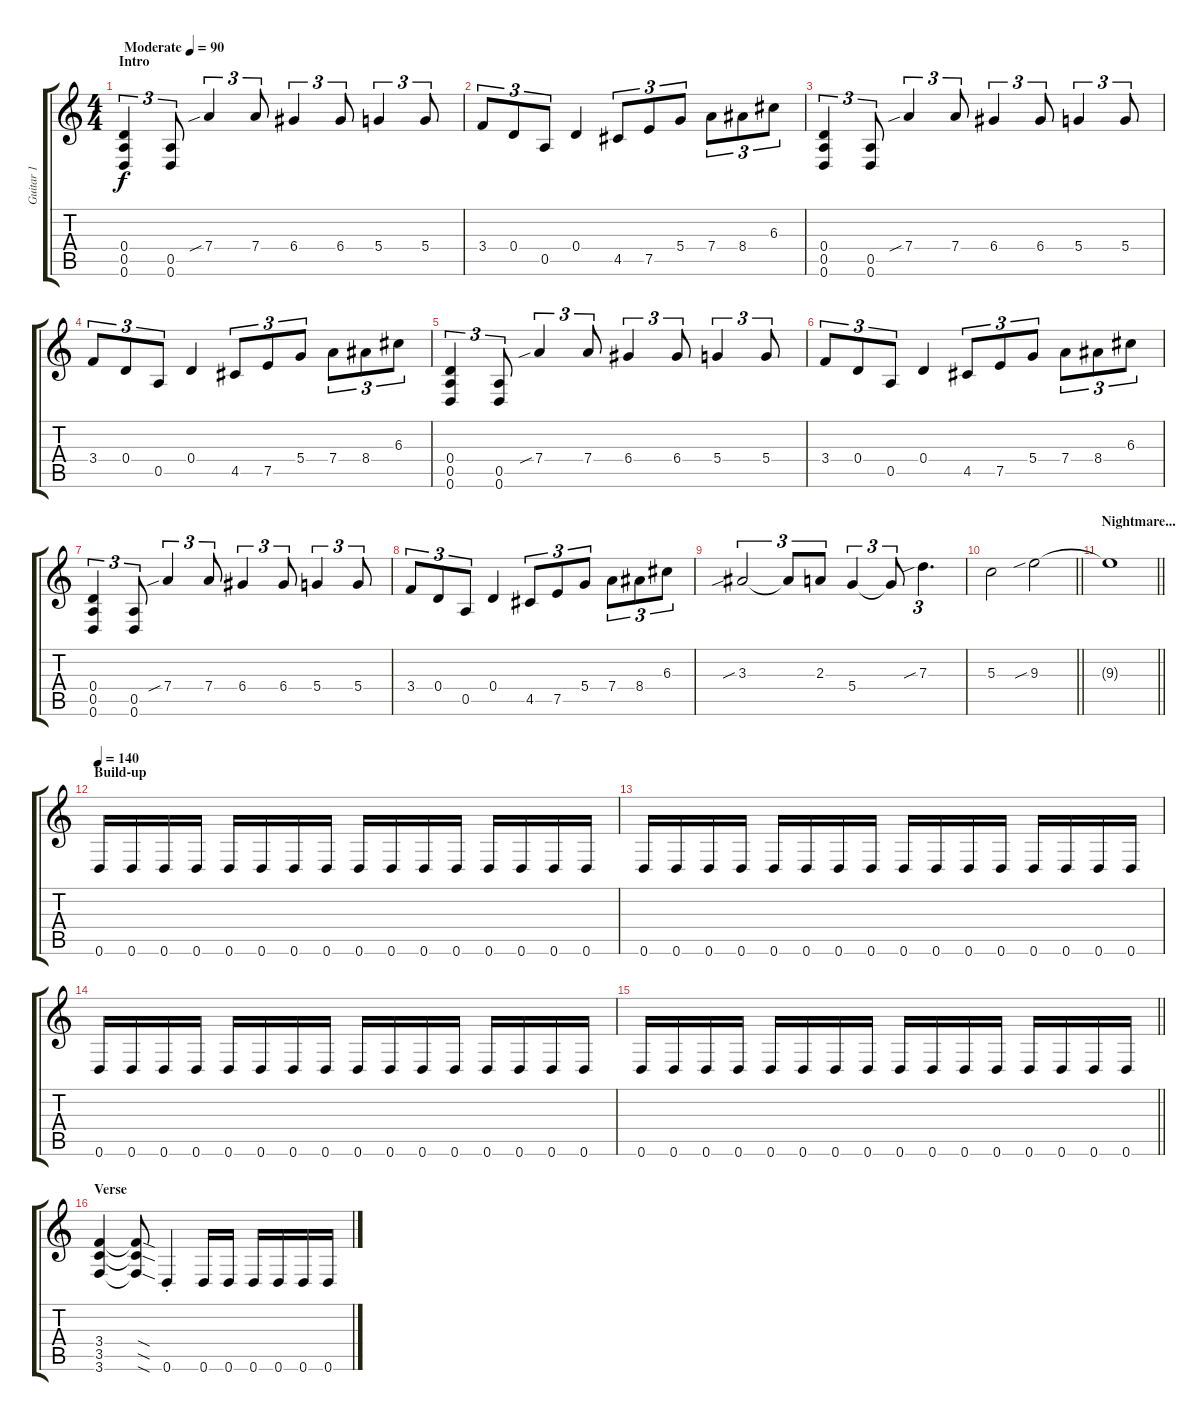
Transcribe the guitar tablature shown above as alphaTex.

\track ("Guitar 1" "Guitar 1") {instrument distortionguitar}
\staff {score tabs}
\tuning (E4 B3 G3 D3 A2 D2) {hide}
\ts (4 4)
\section ("" "Intro")
\tempo (90 "Moderate")
\clef g2
\ks c
(0.4 0.5 0.6).4{tu (3 2) dy f instrument distortionguitar} (0.5 0.6).8{tu (3 2)} 7.4{sib}.4{tu (3 2)} 7.4.8{tu (3 2)} 6.4.4{tu (3 2)} 6.4.8{tu (3 2)} 5.4.4{tu (3 2)} 5.4.8{tu (3 2)} |
3.4.8{tu (3 2)} 0.4.8{tu (3 2)} 0.5.8{tu (3 2)} 0.4.4 4.5.8{tu (3 2)} 7.5.8{tu (3 2)} 5.4.8{tu (3 2)} 7.4.8{tu (3 2)} 8.4.8{tu (3 2)} 6.3.8{tu (3 2)} |
(0.4 0.5 0.6).4{tu (3 2)} (0.5 0.6).8{tu (3 2)} 7.4{sib}.4{tu (3 2)} 7.4.8{tu (3 2)} 6.4.4{tu (3 2)} 6.4.8{tu (3 2)} 5.4.4{tu (3 2)} 5.4.8{tu (3 2)} |
3.4.8{tu (3 2)} 0.4.8{tu (3 2)} 0.5.8{tu (3 2)} 0.4.4 4.5.8{tu (3 2)} 7.5.8{tu (3 2)} 5.4.8{tu (3 2)} 7.4.8{tu (3 2)} 8.4.8{tu (3 2)} 6.3.8{tu (3 2)} |
(0.4 0.5 0.6).4{tu (3 2)} (0.5 0.6).8{tu (3 2)} 7.4{sib}.4{tu (3 2)} 7.4.8{tu (3 2)} 6.4.4{tu (3 2)} 6.4.8{tu (3 2)} 5.4.4{tu (3 2)} 5.4.8{tu (3 2)} |
3.4.8{tu (3 2)} 0.4.8{tu (3 2)} 0.5.8{tu (3 2)} 0.4.4 4.5.8{tu (3 2)} 7.5.8{tu (3 2)} 5.4.8{tu (3 2)} 7.4.8{tu (3 2)} 8.4.8{tu (3 2)} 6.3.8{tu (3 2)} |
(0.4 0.5 0.6).4{tu (3 2)} (0.5 0.6).8{tu (3 2)} 7.4{sib}.4{tu (3 2)} 7.4.8{tu (3 2)} 6.4.4{tu (3 2)} 6.4.8{tu (3 2)} 5.4.4{tu (3 2)} 5.4.8{tu (3 2)} |
3.4.8{tu (3 2)} 0.4.8{tu (3 2)} 0.5.8{tu (3 2)} 0.4.4 4.5.8{tu (3 2)} 7.5.8{tu (3 2)} 5.4.8{tu (3 2)} 7.4.8{tu (3 2)} 8.4.8{tu (3 2)} 6.3.8{tu (3 2)} |
3.3{sib}.2{tu (3 2)} 3.3{t}.8{tu (3 2)} 2.3.8{tu (3 2)} 5.4.4{tu (3 2)} 5.4{t}.8{tu (3 2)} 7.3{sib}.4{d tu (3 2)} |
\barLineRight lightlight
5.3.2 9.3{sib}.2 |
\section ("" "Nightmare...")
\barLineRight lightlight
9.3{t}.1 |
\section ("" "Build-up")
\tempo 140
0.6.16 0.6.16 0.6.16 0.6.16 0.6.16 0.6.16 0.6.16 0.6.16 0.6.16 0.6.16 0.6.16 0.6.16 0.6.16 0.6.16 0.6.16 0.6.16 |
0.6.16 0.6.16 0.6.16 0.6.16 0.6.16 0.6.16 0.6.16 0.6.16 0.6.16 0.6.16 0.6.16 0.6.16 0.6.16 0.6.16 0.6.16 0.6.16 |
0.6.16 0.6.16 0.6.16 0.6.16 0.6.16 0.6.16 0.6.16 0.6.16 0.6.16 0.6.16 0.6.16 0.6.16 0.6.16 0.6.16 0.6.16 0.6.16 |
\barLineRight lightlight
0.6.16 0.6.16 0.6.16 0.6.16 0.6.16 0.6.16 0.6.16 0.6.16 0.6.16 0.6.16 0.6.16 0.6.16 0.6.16 0.6.16 0.6.16 0.6.16 |
\section ("" "Verse")
(3.4 3.5 3.6).4 (3.4{sod t} 3.5{sod t} 3.6{sod t}).8 0.6{st}.4 0.6.16 0.6.16 0.6.16 0.6.16 0.6.16 0.6.16
